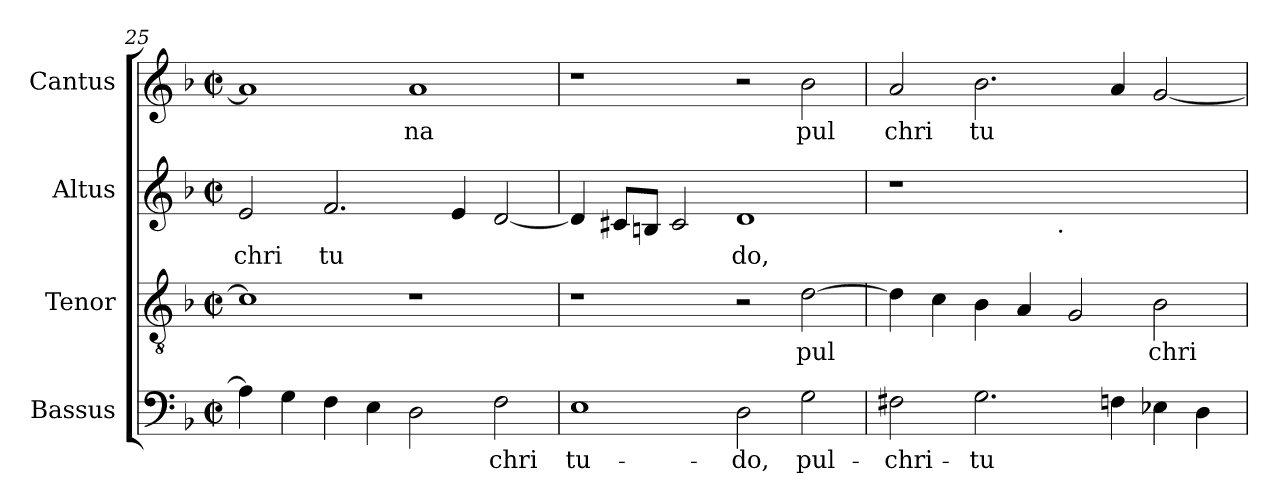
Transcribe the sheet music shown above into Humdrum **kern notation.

**kern	**text	**kern	**text	**kern	**text	**kern	**text
*part4	*part4	*part3	*part3	*part2	*part2	*part1	*part1
*staff4	*staff4	*staff3	*staff3	*staff2	*staff2	*staff1	*staff1
*I"Bassus	*	*I"Tenor	*	*I"Altus	*	*I"Cantus	*
*clefF4	*	*clefGv2	*	*clefG2	*	*clefG2	*
*k[b-]	*	*k[b-]	*	*k[b-]	*	*k[b-]	*
*F:	*	*F:	*	*F:	*	*F:	*
*M2/2	*	*M2/2	*	*M2/2	*	*M2/2	*
*met(c|)	*	*met(c|)	*	*met(c|)	*	*met(c|)	*
=25	=25	=25	=25	=25	=25	=25	=25
!	!LO:LY:b:cj	!	!LO:LY:b:cj	!	!LO:LY:b:cj	!	!LO:LY:b:cj
4A\]	.	1c]	.	2e/	chri	1a]	.
!	!LO:LY:b:cj	!	!	!	!	!	!
4G\	.	.	.	.	.	.	.
!	!LO:LY:b:cj	!	!	!	!LO:LY:b:cj	!	!
4F\	.	.	.	2.f/	tu	.	.
!	!LO:LY:b:cj	!	!	!	!	!	!
4E\	.	.	.	.	.	.	.
!	!LO:LY:b:cj	!	!	!	!	!	!LO:LY:b:cj
2D\	.	1r	.	.	.	1a	na
!	!	!	!	!	!LO:LY:b:cj	!	!
.	.	.	.	4e/	.	.	.
!	!LO:LY:b:cj	!	!	!	!LO:LY:b:cj	!	!
2F\	chri	.	.	[<2d/	.	.	.
!!LO:PB:g=z
=26	=26	=26	=26	=26	=26	=26	=26
!	!LO:LY:b:cj	!	!	!	!LO:LY:b:cj	!	!
1E	tu-	1r	.	4d/]	.	1r	.
!	!	!	!	!	!LO:LY:b:cj	!	!
.	.	.	.	8c#/L	.	.	.
!	!	!	!	!	!LO:LY:b:cj	!	!
.	.	.	.	8B/J	.	.	.
!	!	!	!	!	!LO:LY:b:cj	!	!
.	.	.	.	2c#/	.	.	.
!	!LO:LY:b:cj	!	!	!	!LO:LY:b:cj	!	!
2D\	-do,	2r	.	1d	do,	2r	.
!	!LO:LY:b:cj	!	!LO:LY:b:cj	!	!	!	!LO:LY:b:cj
2G\	pul-	[>2d\	pul-	.	.	2b-\	pul
=27	=27	=27	=27	=27	=27	=27	=27
!	!LO:LY:b:cj	!	!LO:LY:b:cj	!	!	!	!LO:LY:b:cj
*	*	*	*	*^	*	*	*
2F#X\	-chri-	4d\]	--	1r	2ryy	.	2a/	chri
!	!	!	!LO:LY:b:cj	!	!	!	!	!
.	.	4c\	--	.	.	.	.	.
!	!LO:LY:b:cj	!	!LO:LY:b:cj	!	!	!	!	!LO:LY:b:cj
2.G\	-tu-	4B-\	--	.	4...ryy	.	2.b-\	tu
!	!	!	!LO:LY:b:cj	!	!	!	!	!
.	.	4A/	--	.	.	.	.	.
!	!	!	!	!	!LO:TX:b:t=.	!	!	!
.	.	.	.	.	1ryy	.	.	.
!	!	!	!LO:LY:b:cj	!	!	!	!	!
.	.	2G/	--	1ryy	.	.	.	.
!	!LO:LY:b:cj	!	!	!	!	!	!	!LO:LY:b:cj
4Fn\	--	.	.	.	.	.	4a/	.
!	!LO:LY:b:cj	!	!LO:LY:b:cj	!	!	!	!	!LO:LY:b:cj
4E-X\	--	2B-\	-chri-	.	.	.	[<2g/	.
!	!LO:LY:b:cj	!	!	!	!	!	!	!
4D\	--	.	.	.	.	.	.	.
.	.	.	.	.	32ryy	.	.	.
*	*	*	*	*v	*v	*	*	*
=	=	=	=	=	=	=	=
*-	*-	*-	*-	*-	*-	*-	*-
